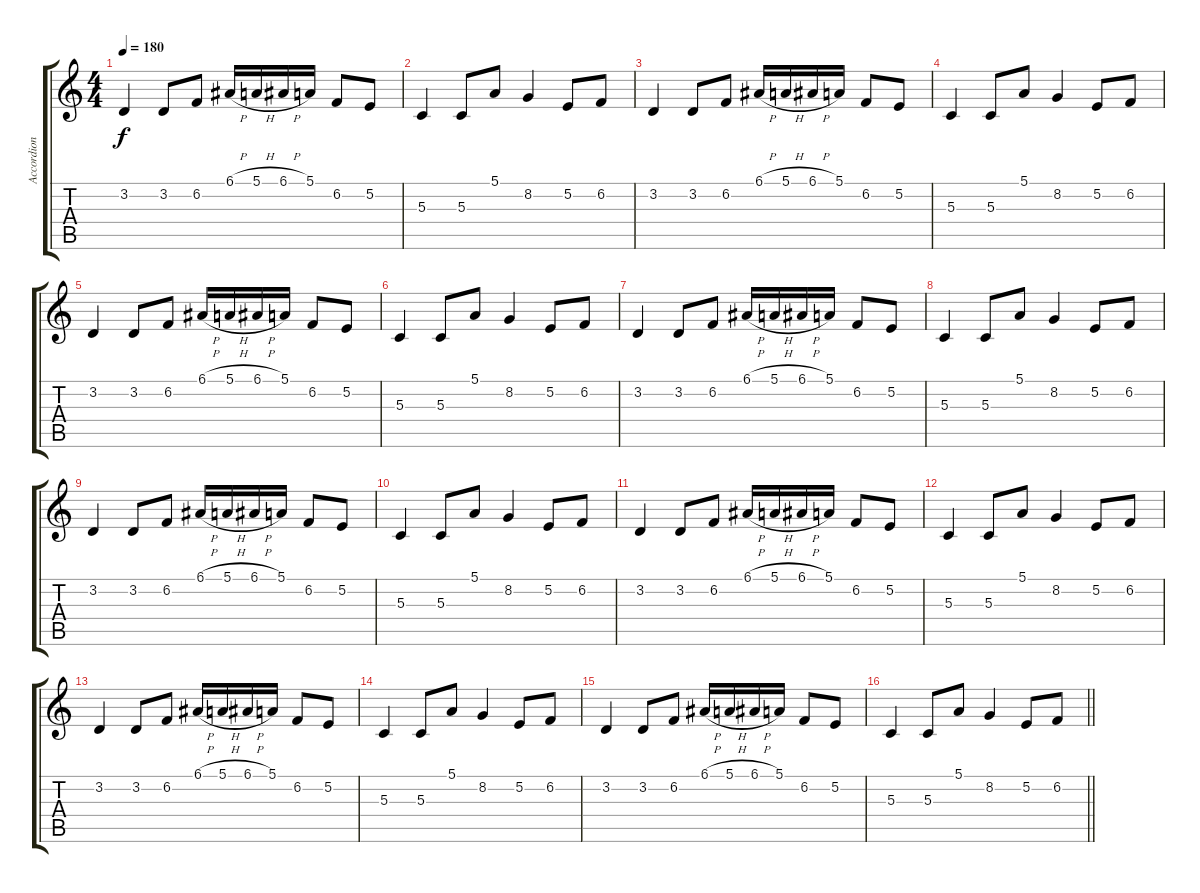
\track ("Accordion" "Accordion") {instrument tangoaccordion}
\staff {score tabs}
\tuning (E4 B3 G3 D3 A2 E2) {hide}
\ts (4 4)
\tempo 180
\clef g2
\ks c
3.2.4{dy f} 3.2.8 6.2.8 6.1{h}.16 5.1{h}.16 6.1{h}.16 5.1.16 6.2.8 5.2.8 |
5.3.4 5.3.8 5.1.8 8.2.4 5.2.8 6.2.8 |
3.2.4 3.2.8 6.2.8 6.1{h}.16 5.1{h}.16 6.1{h}.16 5.1.16 6.2.8 5.2.8 |
5.3.4 5.3.8 5.1.8 8.2.4 5.2.8 6.2.8 |
3.2.4 3.2.8 6.2.8 6.1{h}.16 5.1{h}.16 6.1{h}.16 5.1.16 6.2.8 5.2.8 |
5.3.4 5.3.8 5.1.8 8.2.4 5.2.8 6.2.8 |
3.2.4 3.2.8 6.2.8 6.1{h}.16 5.1{h}.16 6.1{h}.16 5.1.16 6.2.8 5.2.8 |
5.3.4 5.3.8 5.1.8 8.2.4 5.2.8 6.2.8 |
3.2.4 3.2.8 6.2.8 6.1{h}.16 5.1{h}.16 6.1{h}.16 5.1.16 6.2.8 5.2.8 |
5.3.4 5.3.8 5.1.8 8.2.4 5.2.8 6.2.8 |
3.2.4 3.2.8 6.2.8 6.1{h}.16 5.1{h}.16 6.1{h}.16 5.1.16 6.2.8 5.2.8 |
5.3.4 5.3.8 5.1.8 8.2.4 5.2.8 6.2.8 |
3.2.4 3.2.8 6.2.8 6.1{h}.16 5.1{h}.16 6.1{h}.16 5.1.16 6.2.8 5.2.8 |
5.3.4 5.3.8 5.1.8 8.2.4 5.2.8 6.2.8 |
3.2.4 3.2.8 6.2.8 6.1{h}.16 5.1{h}.16 6.1{h}.16 5.1.16 6.2.8 5.2.8 |
\barLineRight lightlight
5.3.4 5.3.8 5.1.8 8.2.4 5.2.8 6.2.8
